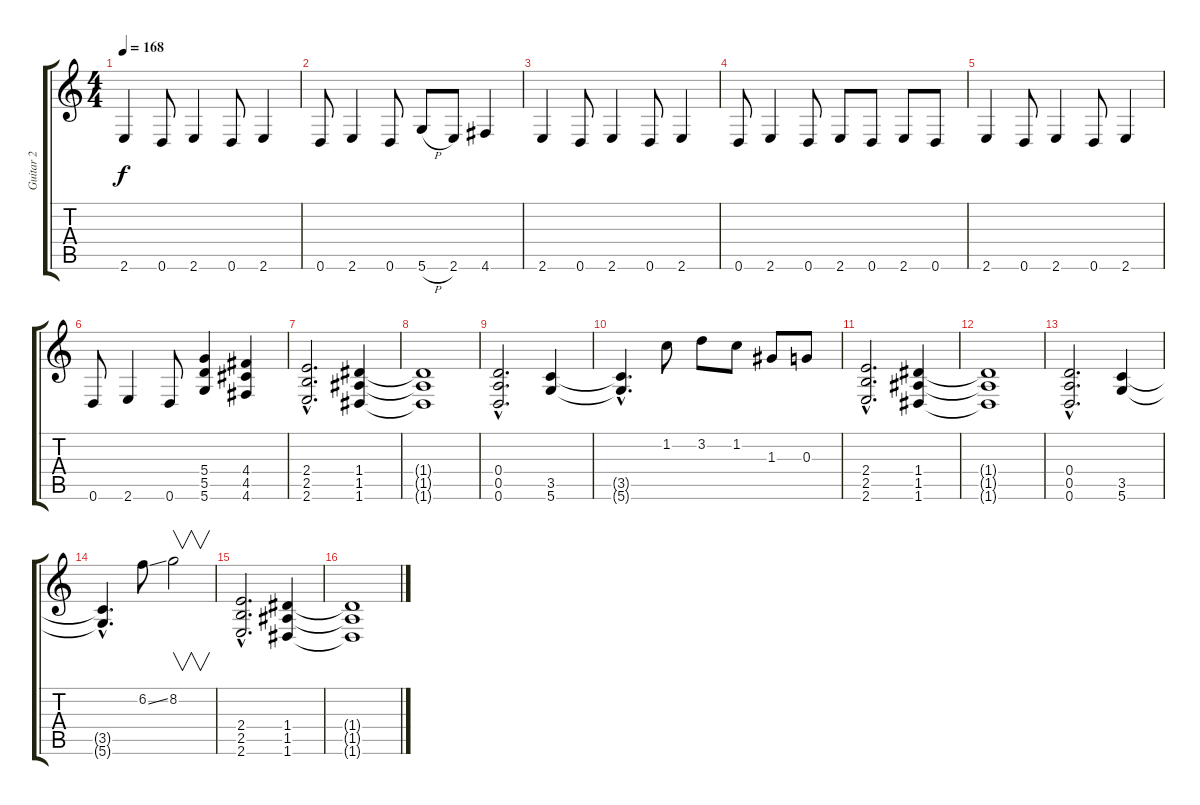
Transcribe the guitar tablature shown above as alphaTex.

\track ("Guitar 2" "Guitar 2") {instrument distortionguitar}
\staff {score tabs}
\tuning (E4 B3 G3 D3 A2 D2) {hide}
\ts (4 4)
\tempo 168
\clef g2
\ks c
2.6.4{dy f} 0.6.8 2.6.4 0.6.8 2.6.4 |
0.6.8 2.6.4 0.6.8 5.6{h}.8 2.6.8 4.6.4 |
2.6.4 0.6.8 2.6.4 0.6.8 2.6.4 |
0.6.8 2.6.4 0.6.8 2.6.8 0.6.8 2.6.8 0.6.8 |
2.6.4 0.6.8 2.6.4 0.6.8 2.6.4 |
0.6.8 2.6.4 0.6.8 (5.4 5.5 5.6).4 (4.4 4.5 4.6).4 |
(2.4{hac} 2.5{hac} 2.6{hac}).2{d} (1.4 1.5 1.6).4 |
(1.4{t} 1.5{t} 1.6{t}).1 |
(0.4{hac} 0.5{hac} 0.6{hac}).2{d} (3.5 5.6).4 |
(3.5{hac t} 5.6{hac t}).4{d} 1.2.8 3.2.8 1.2.8 1.3.8 0.3.8 |
(2.4{hac} 2.5{hac} 2.6{hac}).2{d} (1.4 1.5 1.6).4 |
(1.4{t} 1.5{t} 1.6{t}).1 |
(0.4{hac} 0.5{hac} 0.6{hac}).2{d} (3.5 5.6).4 |
(3.5{hac t} 5.6{hac t}).4{d} 6.2{ss}.8 8.2.2{v} |
(2.4{hac} 2.5{hac} 2.6{hac}).2{d} (1.4 1.5 1.6).4 |
(1.4{t} 1.5{t} 1.6{t}).1
